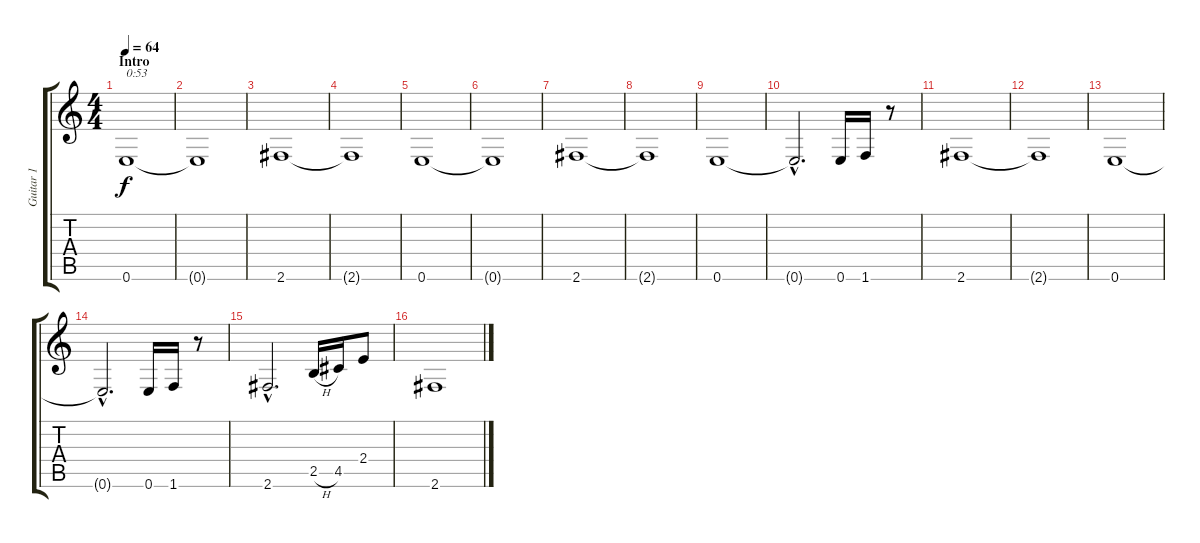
\track ("Guitar 1" "Guitar 1") {instrument electricguitarclean}
\staff {score tabs}
\tuning (E4 B3 G3 D3 A2 E2) {hide}
\ts (4 4)
\section ("" "Intro")
\tempo 64
\clef g2
\ks c
0.6.1{txt "0:53" dy f instrument electricguitarclean} |
0.6{t}.1 |
2.6.1 |
2.6{t}.1 |
0.6.1 |
0.6{t}.1 |
2.6.1 |
2.6{t}.1 |
0.6.1 |
0.6{hac t}.2{d} 0.6.16 1.6.16 r.8 |
2.6.1 |
2.6{t}.1 |
0.6.1 |
0.6{hac t}.2{d} 0.6.16 1.6.16 r.8 |
2.6{hac}.2{d} 2.5{h}.16 4.5.16 2.4.8 |
2.6.1
